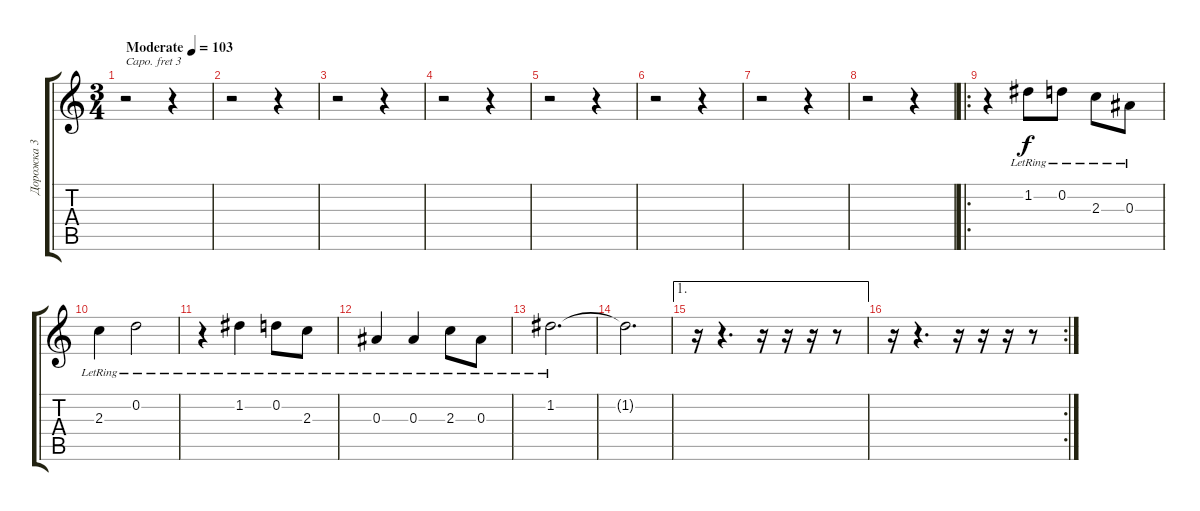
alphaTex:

\track ("Дорожка 3" "Дорожка 3") {instrument acousticguitarsteel}
\staff {score tabs}
\capo 3
\tuning (E4 B3 G3 D3 A2 E2) {hide}
\ts (3 4)
\tempo (103 "Moderate")
\clef g2
\ks c
r.2{dy f instrument acousticguitarsteel} r.4 |
r.2 r.4 |
r.2 r.4 |
r.2 r.4 |
r.2 r.4 |
r.2 r.4 |
r.2 r.4 |
r.2 r.4 |
\ro
r.4 1.2{lr}.8 0.2{lr}.8 2.3{lr}.8 0.3{lr}.8 |
2.3{lr}.4 0.2{lr}.2 |
r.4 1.2{lr}.4 0.2{lr}.8 2.3{lr}.8 |
0.3{lr}.4 0.3{lr}.4 2.3{lr}.8 0.3{lr}.8 |
1.2{lr}.2{d} |
1.2{t}.2{d} |
\ae 1
r.16 r.4{d} r.16 r.16 r.16 r.8 |
\rc 2
r.16 r.4{d} r.16 r.16 r.16 r.8
